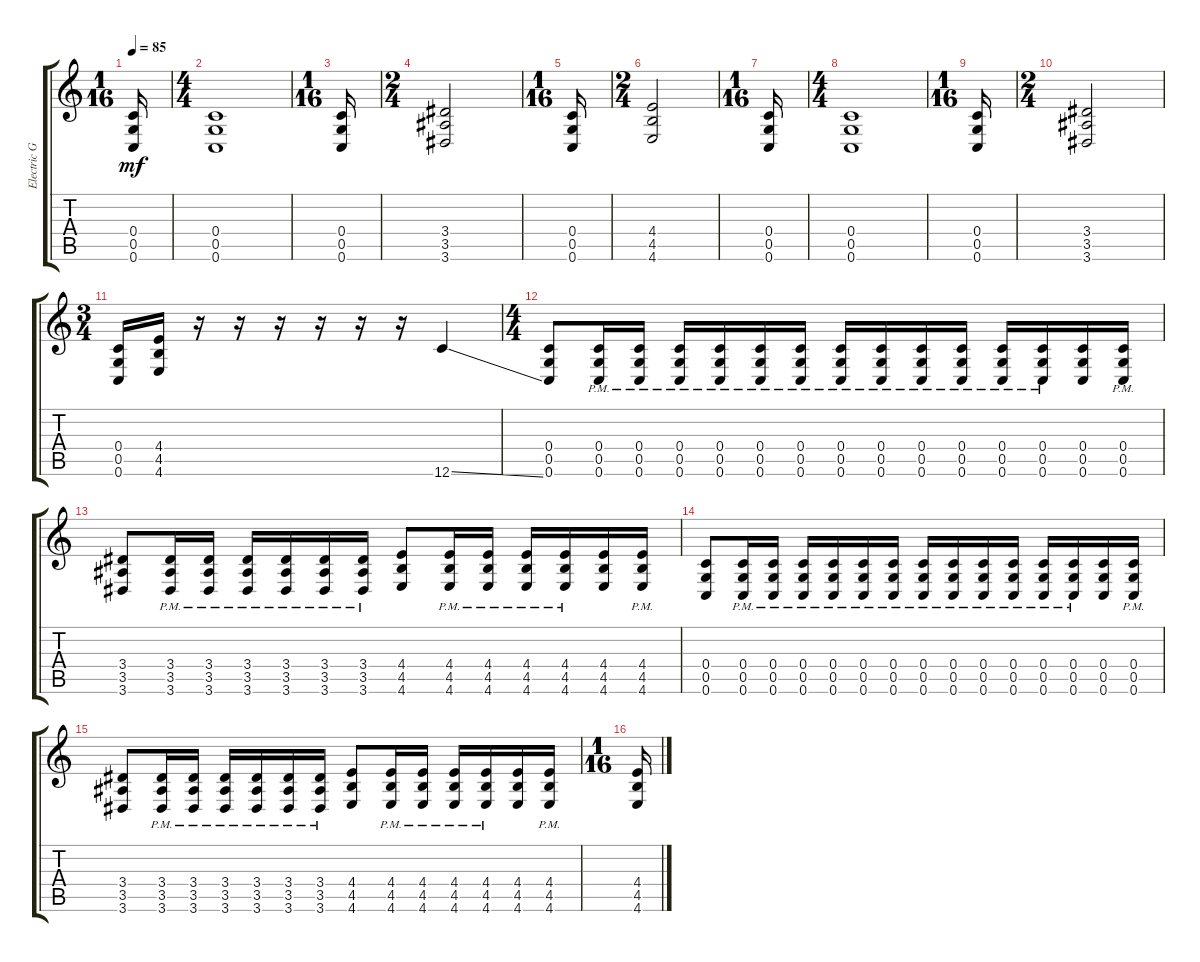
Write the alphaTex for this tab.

\track ("Electric Guitar 1" "Electric G") {instrument distortionguitar}
\staff {score tabs}
\tuning (D4 A3 F3 C3 G2 C2) {hide}
\ts (1 16)
\tempo 85
\clef g2
\ks c
(0.4 0.5 0.6).16{dy mf instrument distortionguitar} |
\ts (4 4)
(0.4 0.5 0.6).1 |
\ts (1 16)
(0.4 0.5 0.6).16 |
\ts (2 4)
(3.4 3.5 3.6).2 |
\ts (1 16)
(0.4 0.5 0.6).16 |
\ts (2 4)
(4.4 4.5 4.6).2 |
\ts (1 16)
(0.4 0.5 0.6).16 |
\ts (4 4)
(0.4 0.5 0.6).1 |
\ts (1 16)
(0.4 0.5 0.6).16 |
\ts (2 4)
(3.4 3.5 3.6).2 |
\ts (3 4)
(0.4 0.5 0.6).16 (4.4 4.5 4.6).16 r.16 r.16 r.16 r.16 r.16 r.16 12.6{ss}.4 |
\ts (4 4)
(0.4 0.5 0.6).8 (0.4{pm} 0.5{pm} 0.6{pm}).16 (0.4{pm} 0.5{pm} 0.6{pm}).16 (0.4{pm} 0.5{pm} 0.6{pm}).16 (0.4{pm} 0.5{pm} 0.6{pm}).16 (0.4{pm} 0.5{pm} 0.6{pm}).16 (0.4{pm} 0.5{pm} 0.6{pm}).16 (0.4{pm} 0.5{pm} 0.6{pm}).16 (0.4{pm} 0.5{pm} 0.6{pm}).16 (0.4{pm} 0.5{pm} 0.6{pm}).16 (0.4{pm} 0.5{pm} 0.6{pm}).16 (0.4{pm} 0.5{pm} 0.6{pm}).16 (0.4{pm} 0.5{pm} 0.6{pm}).16 (0.4 0.5 0.6).16 (0.4{pm} 0.5{pm} 0.6{pm}).16 |
(3.4 3.5 3.6).8 (3.4{pm} 3.5{pm} 3.6{pm}).16 (3.4{pm} 3.5{pm} 3.6{pm}).16 (3.4{pm} 3.5{pm} 3.6{pm}).16 (3.4{pm} 3.5{pm} 3.6{pm}).16 (3.4{pm} 3.5{pm} 3.6{pm}).16 (3.4{pm} 3.5{pm} 3.6{pm}).16 (4.4 4.5 4.6).8 (4.4{pm} 4.5{pm} 4.6{pm}).16 (4.4{pm} 4.5{pm} 4.6{pm}).16 (4.4{pm} 4.5{pm} 4.6{pm}).16 (4.4{pm} 4.5{pm} 4.6{pm}).16 (4.4 4.5 4.6).16 (4.4{pm} 4.5{pm} 4.6{pm}).16 |
(0.4 0.5 0.6).8 (0.4{pm} 0.5{pm} 0.6{pm}).16 (0.4{pm} 0.5{pm} 0.6{pm}).16 (0.4{pm} 0.5{pm} 0.6{pm}).16 (0.4{pm} 0.5{pm} 0.6{pm}).16 (0.4{pm} 0.5{pm} 0.6{pm}).16 (0.4{pm} 0.5{pm} 0.6{pm}).16 (0.4{pm} 0.5{pm} 0.6{pm}).16 (0.4{pm} 0.5{pm} 0.6{pm}).16 (0.4{pm} 0.5{pm} 0.6{pm}).16 (0.4{pm} 0.5{pm} 0.6{pm}).16 (0.4{pm} 0.5{pm} 0.6{pm}).16 (0.4{pm} 0.5{pm} 0.6{pm}).16 (0.4 0.5 0.6).16 (0.4{pm} 0.5{pm} 0.6{pm}).16 |
(3.4 3.5 3.6).8 (3.4{pm} 3.5{pm} 3.6{pm}).16 (3.4{pm} 3.5{pm} 3.6{pm}).16 (3.4{pm} 3.5{pm} 3.6{pm}).16 (3.4{pm} 3.5{pm} 3.6{pm}).16 (3.4{pm} 3.5{pm} 3.6{pm}).16 (3.4{pm} 3.5{pm} 3.6{pm}).16 (4.4 4.5 4.6).8 (4.4{pm} 4.5{pm} 4.6{pm}).16 (4.4{pm} 4.5{pm} 4.6{pm}).16 (4.4{pm} 4.5{pm} 4.6{pm}).16 (4.4{pm} 4.5{pm} 4.6{pm}).16 (4.4 4.5 4.6).16 (4.4{pm} 4.5{pm} 4.6{pm}).16 |
\ts (1 16)
(4.4 4.5 4.6).16
